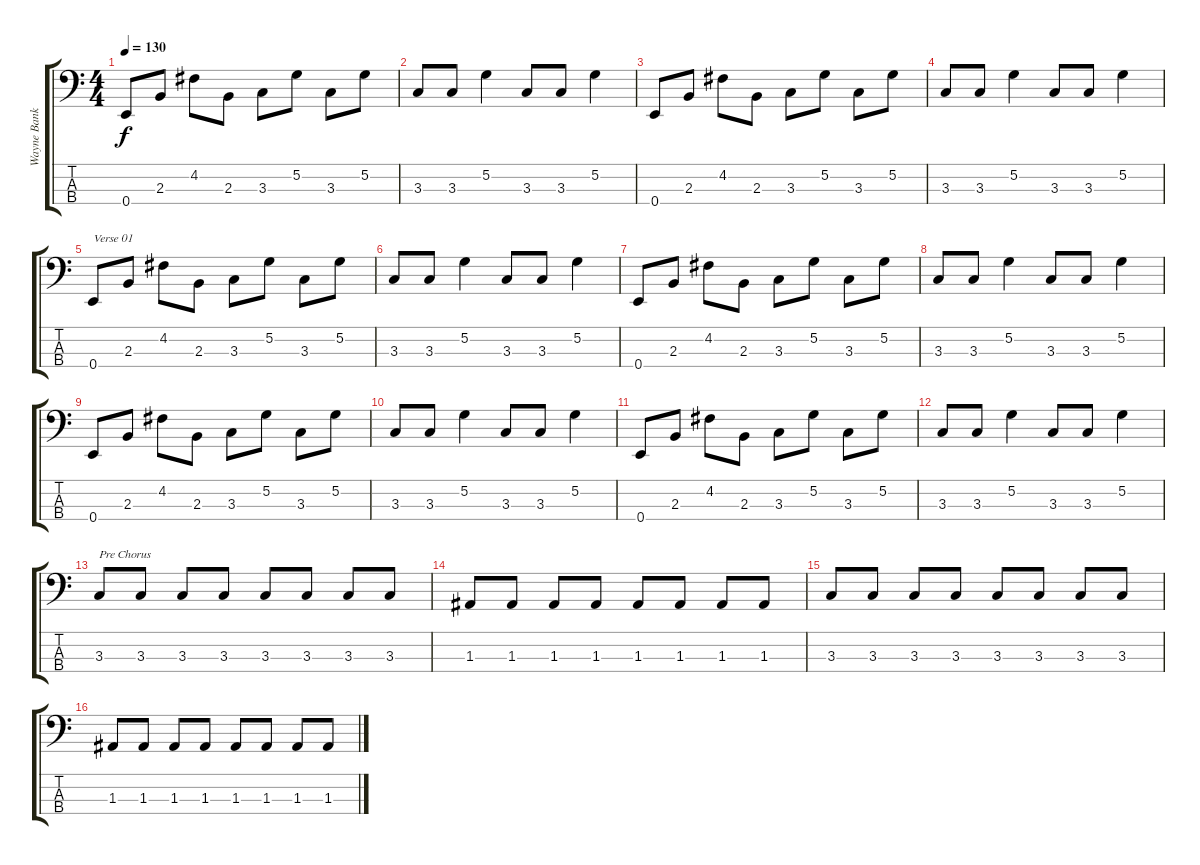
\track ("Wayne Banks" "Wayne Bank") {instrument electricbasspick}
\staff {score tabs}
\tuning (G2 D2 A1 E1) {hide}
\ts (4 4)
\tempo 130
\clef f4
\ks c
0.4.8{dy f} 2.3.8 4.2.8 2.3.8 3.3.8 5.2.8 3.3.8 5.2.8 |
3.3.8 3.3.8 5.2.4 3.3.8 3.3.8 5.2.4 |
0.4.8 2.3.8 4.2.8 2.3.8 3.3.8 5.2.8 3.3.8 5.2.8 |
3.3.8 3.3.8 5.2.4 3.3.8 3.3.8 5.2.4 |
0.4.8{txt "Verse 01"} 2.3.8 4.2.8 2.3.8 3.3.8 5.2.8 3.3.8 5.2.8 |
3.3.8 3.3.8 5.2.4 3.3.8 3.3.8 5.2.4 |
0.4.8 2.3.8 4.2.8 2.3.8 3.3.8 5.2.8 3.3.8 5.2.8 |
3.3.8 3.3.8 5.2.4 3.3.8 3.3.8 5.2.4 |
0.4.8 2.3.8 4.2.8 2.3.8 3.3.8 5.2.8 3.3.8 5.2.8 |
3.3.8 3.3.8 5.2.4 3.3.8 3.3.8 5.2.4 |
0.4.8 2.3.8 4.2.8 2.3.8 3.3.8 5.2.8 3.3.8 5.2.8 |
3.3.8 3.3.8 5.2.4 3.3.8 3.3.8 5.2.4 |
3.3.8{txt "Pre Chorus"} 3.3.8 3.3.8 3.3.8 3.3.8 3.3.8 3.3.8 3.3.8 |
1.3.8 1.3.8 1.3.8 1.3.8 1.3.8 1.3.8 1.3.8 1.3.8 |
3.3.8 3.3.8 3.3.8 3.3.8 3.3.8 3.3.8 3.3.8 3.3.8 |
1.3.8 1.3.8 1.3.8 1.3.8 1.3.8 1.3.8 1.3.8 1.3.8
